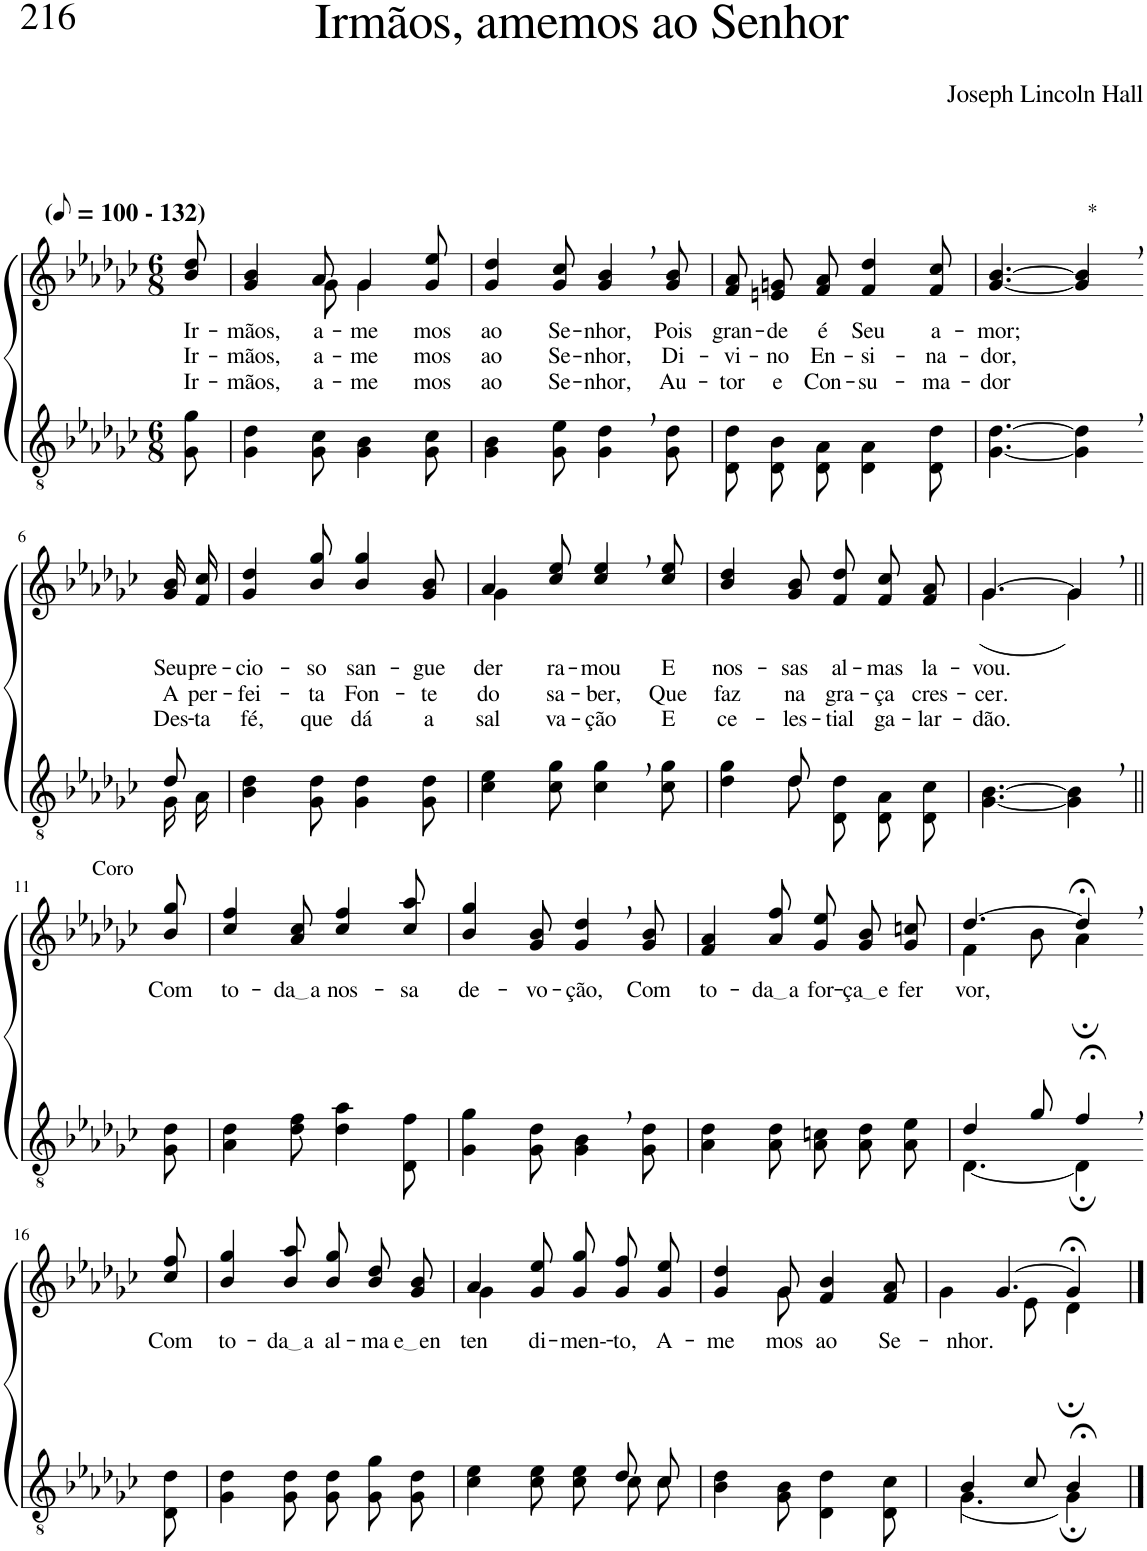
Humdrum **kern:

**kern	**kern	**text	**text	**text
*part2	*part1	*part1	*part1	*part1
*staff2	*staff1	*staff1	*staff1	*staff1
*I"Parte III e IV	*I"Parte I e II	*	*	*
*clefGv2	*clefG2	*	*	*
*Trd3c5	*Trd3c5	*	*	*
*k[b-e-a-d-g-c-]	*k[b-e-a-d-g-c-]	*	*	*
*M6/8	*M6/8	*	*	*
*MM50	*MM50	*	*	*
=1	=1	=1	=1	=1
!	!LO:TX:a:B:t=(	!	!	!
!	!LO:TX:a:B:t=- 132)	!	!	!
!	!	!LO:LY:b	!LO:LY:b	!LO:LY:b
8G-\ 8g-\	8b-/ 8dd-/	Ir-	Ir-	Ir-
=2	=2	=2	=2	=2
!	!	!LO:LY:b	!LO:LY:b	!LO:LY:b
*	*^	*	*	*
4G-\ 4d-\	4g-/ 4b-/	4ryy	-mãos,	-mãos,	-mãos,
!	!	!	!LO:LY:b	!LO:LY:b	!LO:LY:b
8G-\ 8c-\	8a-/	8g-\	a-	a-	a-
!	!	!	!LO:LY:b	!LO:LY:b	!LO:LY:b
4G-\ 4B-\	4g-/	4g-\	-me-	-me-	-me-
!	!	!	!LO:LY:b	!LO:LY:b	!LO:LY:b
8G-\ 8c-\	8g-/ 8ee-/	8ryy	-mos	-mos	-mos
=3	=3	=3	=3	=3	=3
!	!	!	!LO:LY:b	!LO:LY:b	!LO:LY:b
*	*v	*v	*	*	*
4G-\ 4B-\	4g-/ 4dd-/	ao	ao	ao
!	!	!LO:LY:b	!LO:LY:b	!LO:LY:b
8G-\ 8e-\	8g-/ 8cc-/	Se-	Se-	Se-
!	!	!LO:LY:b	!LO:LY:b	!LO:LY:b
4G-\, 4d-\,	4g-/, 4b-/,	-nhor,	-nhor,	-nhor,
!	!	!LO:LY:b	!LO:LY:b	!LO:LY:b
8G-\ 8d-\	8g-/ 8b-/	Pois	Di-	Au-
=4	=4	=4	=4	=4
!	!	!LO:LY:b	!LO:LY:b	!LO:LY:b
8D-/ 8d-/L	8f/ 8a-/L	gran-	-vi-	-tor
!	!	!LO:LY:b	!LO:LY:b	!LO:LY:b
8D-/ 8B-/	8en/ 8gn/	-de	-no	e
!	!	!LO:LY:b	!LO:LY:b	!LO:LY:b
8D-/ 8A-/J	8f/ 8a-/J	é	En-	Con-
!	!	!LO:LY:b	!LO:LY:b	!LO:LY:b
4D-\ 4A-\	4f/ 4dd-/	Seu	-si-	-su-
!	!	!LO:LY:b	!LO:LY:b	!LO:LY:b
8D-\ 8d-\	8f/ 8cc-/	a-	-na-	-ma-
=5	=5	=5	=5	=5
!	!	!LO:LY:b	!LO:LY:b	!LO:LY:b
[4.G-\ [4.d-\	[4.g-/ [4.b-/	-mor;	-dor,	-dor
!	!LO:TX:a:t=*	!	!	!
4G-\], 4d-\],	4g-/], 4b-/],	.	.	.
!!LO:LB:g=z
=6-	=6-	=6-	=6-	=6-
*^	*	*	*	*
!	!	!	!LO:LY:b	!LO:LY:b	!LO:LY:b
8d-/	16G-\LL	16g-/ 16b-/LL	Seu	A	Des-
!	!	!	!LO:LY:b	!LO:LY:b	!LO:LY:b
.	16A-\JJ	16f/ 16cc-/JJ	pre-	per-	-ta
=7	=7	=7	=7	=7	=7
!	!	!	!LO:LY:b	!LO:LY:b	!LO:LY:b
*v	*v	*	*	*	*
4B-\ 4d-\	4g-/ 4dd-/	-cio-	-fei-	fé,
!	!	!LO:LY:b	!LO:LY:b	!LO:LY:b
8G-\ 8d-\	8b-/ 8gg-/	-so	-ta	que
!	!	!LO:LY:b	!LO:LY:b	!LO:LY:b
4G-\ 4d-\	4b-/ 4gg-/	san-	Fon-	dá
!	!	!LO:LY:b	!LO:LY:b	!LO:LY:b
8G-\ 8d-\	8g-/ 8b-/	-gue	-te	a
=8	=8	=8	=8	=8
*	*^	*	*	*
!	!	!	!LO:LY:b	!LO:LY:b	!LO:LY:b
4c-\ 4e-\	4a-/	4g-\	der-	do	sal-
!	!	!	!LO:LY:b	!LO:LY:b	!LO:LY:b
8c-\ 8g-\	8cc-/ 8ee-/	2ryy	-ra-	sa-	-va-
!	!	!	!LO:LY:b	!LO:LY:b	!LO:LY:b
4c-\, 4g-\,	4cc-/, 4ee-/,	.	-mou	-ber,	-ção
!	!	!	!LO:LY:b	!LO:LY:b	!LO:LY:b
8c-\ 8g-\	8cc-/ 8ee-/	.	E	Que	E
*	*v	*v	*	*	*
=9	=9	=9	=9	=9
*^	*	*	*	*
!	!	!	!LO:LY:b	!LO:LY:b	!LO:LY:b
4ryy	4d-\ 4g-\	4b-/ 4dd-/	nos-	faz	ce-
!	!	!	!LO:LY:b	!LO:LY:b	!LO:LY:b
8d-/	8d-\	8g-/ 8b-/	-sas	na	-les-
!	!	!	!LO:LY:b	!LO:LY:b	!LO:LY:b
4.ryy	8D-/ 8d-/L	8f/ 8dd-/L	al-	gra-	-tial
!	!	!	!LO:LY:b	!LO:LY:b	!LO:LY:b
.	8D-/ 8A-/	8f/ 8cc-/	-mas	-ça	ga-
!	!	!	!LO:LY:b	!LO:LY:b	!LO:LY:b
.	8D-/ 8c-/J	8f/ 8a-/J	la-	cres-	-lar-
=10	=10	=10	=10	=10	=10
!	!	!	!LO:LY:b	!LO:LY:b	!LO:LY:b
*v	*v	*^	*	*	*
[4.G-\ [4.B-\	4.g-\	([4.g-/	-vou.	-cer.	-dão.
4G-\], 4B-\],	4g-,\	4g-/])	.	.	.
!!LO:LB:g=z
=11||	=11||	=11||	=11||	=11||	=11||
!	!LO:TX:a:t=Coro	!	!	!	!
!	!	!	!LO:LY:b	!	!
*	*v	*v	*	*	*
8G-\ 8d-\	8b-/ 8gg-/	Com	.	.
=12	=12	=12	=12	=12
!	!	!LO:LY:b	!	!
4A-\ 4d-\	4cc-/ 4ff/	to-	.	.
!	!	!LO:LY:b	!	!
8d-\ 8f\	8a-/ 8cc-/	da a	.	.
!	!	!LO:LY:b	!	!
4d-\ 4a-\	4cc-/ 4ff/	nos-	.	.
!	!	!LO:LY:b	!	!
8D-\ 8f\	8cc-/ 8aa-/	-sa	.	.
=13	=13	=13	=13	=13
!	!	!LO:LY:b	!	!
4G-\ 4g-\	4b-/ 4gg-/	de-	.	.
!	!	!LO:LY:b	!	!
8G-\ 8d-\	8g-/ 8b-/	-vo-	.	.
!	!	!LO:LY:b	!	!
4G-\, 4B-\,	4g-/, 4dd-/,	-ção,	.	.
!	!	!LO:LY:b	!	!
8G-\ 8d-\	8g-/ 8b-/	Com	.	.
=14	=14	=14	=14	=14
!	!	!LO:LY:b	!	!
4A-\ 4d-\	4f/ 4a-/	to-	.	.
!	!	!LO:LY:b	!	!
8A-\ 8d-\	8a-/ 8ff/	da a	.	.
!	!	!LO:LY:b	!	!
8A-\ 8cn\L	8g-/ 8ee-/L	for-	.	.
!	!	!LO:LY:b	!	!
8A-\ 8d-\	8g-/ 8b-/	ça e	.	.
!	!	!LO:LY:b	!	!
8A-\ 8e-\J	8g-/ 8ccn/J	fer-	.	.
=15	=15	=15	=15	=15
*^	*^	*	*	*
!	!	!	!	!LO:LY:b	!	!
4d-/	[4.D-\	[4.dd-/	4f\	-vor,	.	.
8g-/	.	.	8b-\	.	.	.
4f;<,/	4D-;\]	4dd-;<,/]	4a-;\	.	.	.
!!LO:LB:g=z
=16-	=16-	=16-	=16-	=16-	=16-	=16-
!	!	!	!	!LO:LY:b	!	!
*v	*v	*	*	*	*	*
*	*v	*v	*	*	*
8D-\ 8d-\	8cc-/ 8ff/	Com	.	.
=17	=17	=17	=17	=17
!	!	!LO:LY:b	!	!
4G-\ 4d-\	4b-/ 4gg-/	to-	.	.
!	!	!LO:LY:b	!	!
8G-\ 8d-\	8b-/ 8aa-/	da a	.	.
!	!	!LO:LY:b	!	!
8G-\ 8d-\L	8b-\ 8gg-\L	al-	.	.
!	!	!LO:LY:b	!	!
8G-\ 8g-\	8b-\ 8dd-\	-ma	.	.
!	!	!LO:LY:b	!	!
8G-\ 8d-\J	8g-\ 8b-\J	e en	.	.
=18	=18	=18	=18	=18
*^	*^	*	*	*
!	!	!	!	!LO:LY:b	!	!
4c-\ 4e-\	2ryy	4a-/	4g-\	-ten-	.	.
!	!	!	!	!LO:LY:b	!	!
8c-\ 8e-\	.	8g-/ 8ee-/	2ryy	-di-	.	.
!	!	!	!	!LO:LY:b	!	!
8c-\ 8e-\L	.	8g-\ 8gg-\L	.	-men--	.	.
!	!	!	!	!LO:LY:b	!	!
8c-\	8d-/L	8g-\ 8ff\	.	-to,	.	.
!	!	!	!	!LO:LY:b	!	!
8c-\J	8c-/J	8g-\ 8ee-\J	.	A-	.	.
=19	=19	=19	=19	=19	=19	=19
!	!	!	!	!LO:LY:b	!	!
*v	*v	*	*	*	*	*
4B-\ 4d-\	4g-/ 4dd-/	4ryy	-me-	.	.
!	!	!	!LO:LY:b	!	!
8G-\ 8B-\	8g-/	8g-\	-mos	.	.
!	!	!	!LO:LY:b	!	!
4D-\ 4d-\	4f/ 4b-/	4.ryy	ao	.	.
!	!	!	!LO:LY:b	!	!
8D-\ 8c-\	8f/ 8a-/	.	Se-	.	.
=20	=20	=20	=20	=20	=20
*^	*	*	*	*	*
!	!	!	!	!LO:LY:b	!	!
4B-/	[4.G-\	[4.g-/	4g-\	-nhor.	.	.
8c-/	.	.	8e-\	.	.	.
4B-;</	4G-;\]	4g-;</]	4d-;\	.	.	.
*v	*v	*	*	*	*	*
*	*v	*v	*	*	*
==	==	==	==	==
*-	*-	*-	*-	*-
